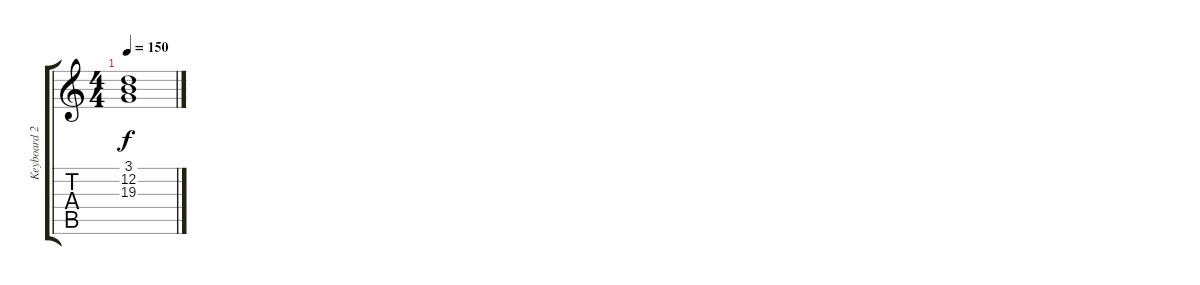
\track ("Keyboard 2" "Keyboard 2") {instrument tremolostrings}
\staff {score tabs}
\tuning (E4 B3 G3 D3 A2 E2) {hide}
\ts (4 4)
\tempo 150
\clef g2
\ks c
(3.1 12.2 19.3).1{dy f}
